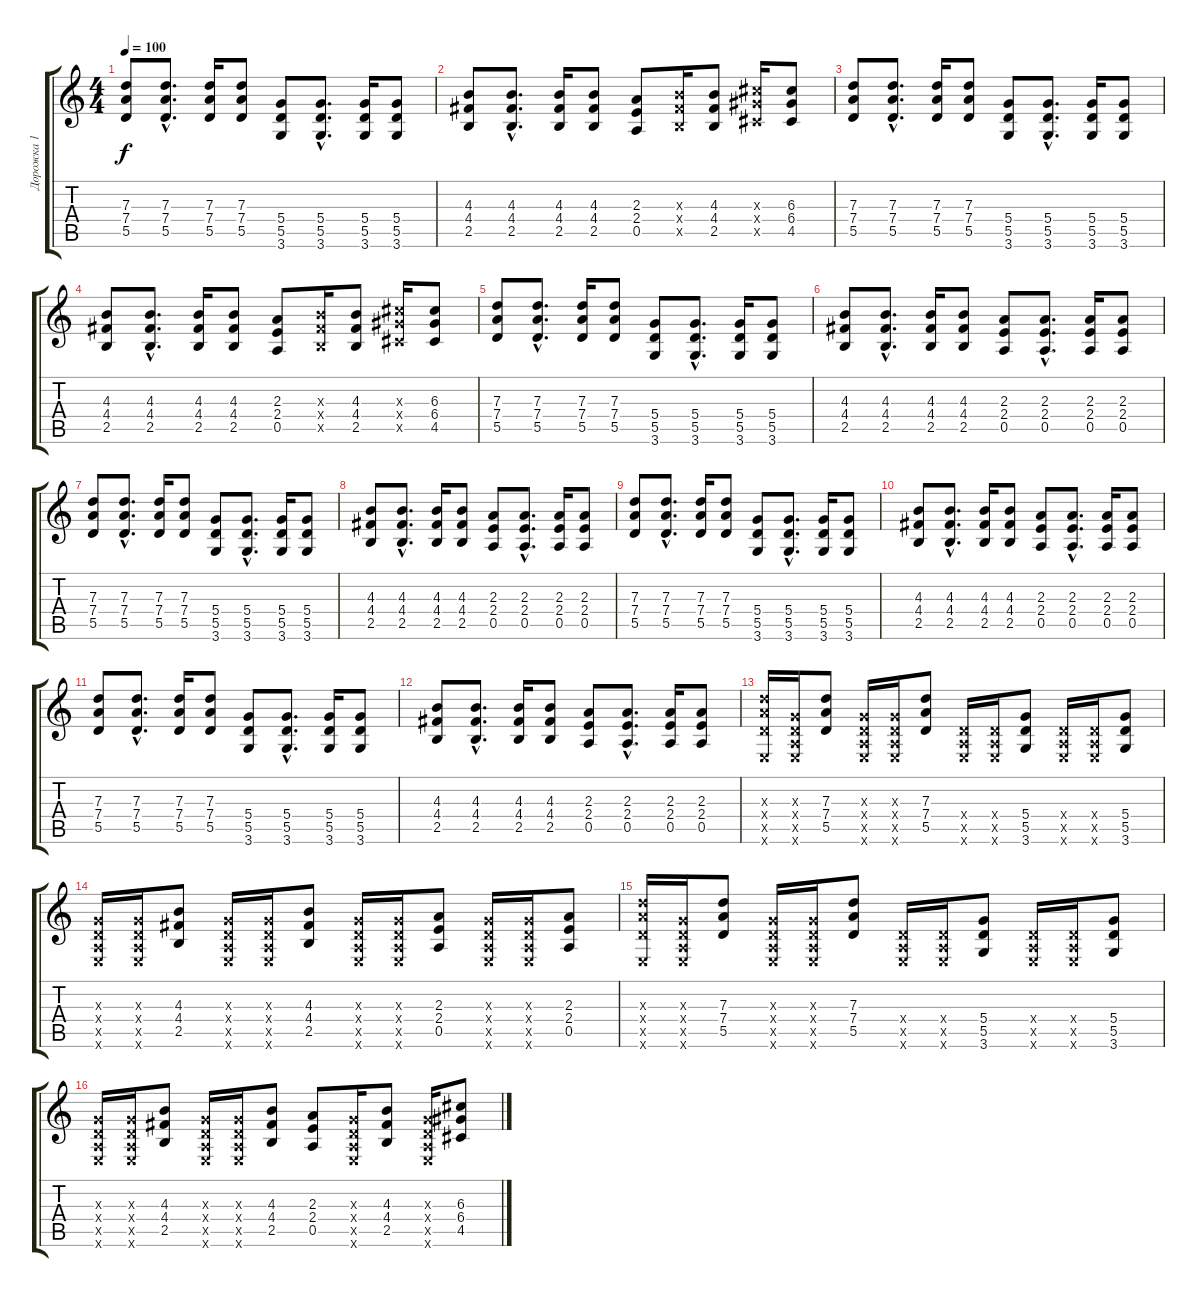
\track ("Дорожка 1" "Дорожка 1") {instrument acousticguitarsteel}
\staff {score tabs}
\tuning (E4 B3 G3 D3 A2 E2) {hide}
\ts (4 4)
\tempo 100
\clef g2
\ks c
(7.3 7.4 5.5).8{dy f} (7.3{hac} 7.4{hac} 5.5{hac}).8{d} (7.3 7.4 5.5).16 (7.3 7.4 5.5).8 (5.4 5.5 3.6).8 (5.4{hac} 5.5{hac} 3.6{hac}).8{d} (5.4 5.5 3.6).16 (5.4 5.5 3.6).8 |
(4.3 4.4 2.5).8 (4.3{hac} 4.4{hac} 2.5{hac}).8{d} (4.3 4.4 2.5).16 (4.3 4.4 2.5).8 (2.3 2.4 0.5).8 (4.3{x} 4.4{x} 2.5{x}).16 (4.3 4.4 2.5).8 (6.3{x} 6.4{x} 4.5{x}).16 (6.3 6.4 4.5).8 |
(7.3 7.4 5.5).8 (7.3{hac} 7.4{hac} 5.5{hac}).8{d} (7.3 7.4 5.5).16 (7.3 7.4 5.5).8 (5.4 5.5 3.6).8 (5.4{hac} 5.5{hac} 3.6{hac}).8{d} (5.4 5.5 3.6).16 (5.4 5.5 3.6).8 |
(4.3 4.4 2.5).8 (4.3{hac} 4.4{hac} 2.5{hac}).8{d} (4.3 4.4 2.5).16 (4.3 4.4 2.5).8 (2.3 2.4 0.5).8 (4.3{x} 4.4{x} 2.5{x}).16 (4.3 4.4 2.5).8 (6.3{x} 6.4{x} 4.5{x}).16 (6.3 6.4 4.5).8 |
(7.3 7.4 5.5).8 (7.3{hac} 7.4{hac} 5.5{hac}).8{d} (7.3 7.4 5.5).16 (7.3 7.4 5.5).8 (5.4 5.5 3.6).8 (5.4{hac} 5.5{hac} 3.6{hac}).8{d} (5.4 5.5 3.6).16 (5.4 5.5 3.6).8 |
(4.3 4.4 2.5).8 (4.3{hac} 4.4{hac} 2.5{hac}).8{d} (4.3 4.4 2.5).16 (4.3 4.4 2.5).8 (2.3 2.4 0.5).8 (2.3{hac} 2.4{hac} 0.5{hac}).8{d} (2.3 2.4 0.5).16 (2.3 2.4 0.5).8 |
(7.3 7.4 5.5).8 (7.3{hac} 7.4{hac} 5.5{hac}).8{d} (7.3 7.4 5.5).16 (7.3 7.4 5.5).8 (5.4 5.5 3.6).8 (5.4{hac} 5.5{hac} 3.6{hac}).8{d} (5.4 5.5 3.6).16 (5.4 5.5 3.6).8 |
(4.3 4.4 2.5).8 (4.3{hac} 4.4{hac} 2.5{hac}).8{d} (4.3 4.4 2.5).16 (4.3 4.4 2.5).8 (2.3 2.4 0.5).8 (2.3{hac} 2.4{hac} 0.5{hac}).8{d} (2.3 2.4 0.5).16 (2.3 2.4 0.5).8 |
(7.3 7.4 5.5).8 (7.3{hac} 7.4{hac} 5.5{hac}).8{d} (7.3 7.4 5.5).16 (7.3 7.4 5.5).8 (5.4 5.5 3.6).8 (5.4{hac} 5.5{hac} 3.6{hac}).8{d} (5.4 5.5 3.6).16 (5.4 5.5 3.6).8 |
(4.3 4.4 2.5).8 (4.3{hac} 4.4{hac} 2.5{hac}).8{d} (4.3 4.4 2.5).16 (4.3 4.4 2.5).8 (2.3 2.4 0.5).8 (2.3{hac} 2.4{hac} 0.5{hac}).8{d} (2.3 2.4 0.5).16 (2.3 2.4 0.5).8 |
(7.3 7.4 5.5).8 (7.3{hac} 7.4{hac} 5.5{hac}).8{d} (7.3 7.4 5.5).16 (7.3 7.4 5.5).8 (5.4 5.5 3.6).8 (5.4{hac} 5.5{hac} 3.6{hac}).8{d} (5.4 5.5 3.6).16 (5.4 5.5 3.6).8 |
(4.3 4.4 2.5).8 (4.3{hac} 4.4{hac} 2.5{hac}).8{d} (4.3 4.4 2.5).16 (4.3 4.4 2.5).8 (2.3 2.4 0.5).8 (2.3{hac} 2.4{hac} 0.5{hac}).8{d} (2.3 2.4 0.5).16 (2.3 2.4 0.5).8 |
(7.3{x} 7.4{x} 5.5{x} 0.6{x}).16 (0.3{x} 0.4{x} 0.5{x} 0.6{x}).16 (7.3 7.4 5.5).8 (0.3{x} 0.4{x} 0.5{x} 0.6{x}).16 (0.3{x} 0.4{x} 0.5{x} 0.6{x}).16 (7.3 7.4 5.5).8 (0.4{x} 0.5{x} 0.6{x}).16 (0.4{x} 0.5{x} 0.6{x}).16 (5.4 5.5 3.6).8 (0.4{x} 0.5{x} 0.6{x}).16 (0.4{x} 0.5{x} 0.6{x}).16 (5.4 5.5 3.6).8 |
(0.3{x} 0.4{x} 0.5{x} 0.6{x}).16 (0.3{x} 0.4{x} 0.5{x} 0.6{x}).16 (4.3 4.4 2.5).8 (0.3{x} 0.4{x} 0.5{x} 0.6{x}).16 (0.3{x} 0.4{x} 0.5{x} 0.6{x}).16 (4.3 4.4 2.5).8 (0.3{x} 0.4{x} 0.5{x} 0.6{x}).16 (0.3{x} 0.4{x} 0.5{x} 0.6{x}).16 (2.3 2.4 0.5).8 (0.3{x} 0.4{x} 0.5{x} 0.6{x}).16 (0.3{x} 0.4{x} 0.5{x} 0.6{x}).16 (2.3 2.4 0.5).8 |
(7.3{x} 7.4{x} 5.5{x} 0.6{x}).16 (0.3{x} 0.4{x} 0.5{x} 0.6{x}).16 (7.3 7.4 5.5).8 (0.3{x} 0.4{x} 0.5{x} 0.6{x}).16 (0.3{x} 0.4{x} 0.5{x} 0.6{x}).16 (7.3 7.4 5.5).8 (0.4{x} 0.5{x} 0.6{x}).16 (0.4{x} 0.5{x} 0.6{x}).16 (5.4 5.5 3.6).8 (0.4{x} 0.5{x} 0.6{x}).16 (0.4{x} 0.5{x} 0.6{x}).16 (5.4 5.5 3.6).8 |
(0.3{x} 0.4{x} 0.5{x} 0.6{x}).16 (0.3{x} 0.4{x} 0.5{x} 0.6{x}).16 (4.3 4.4 2.5).8 (0.3{x} 0.4{x} 0.5{x} 0.6{x}).16 (0.3{x} 0.4{x} 0.5{x} 0.6{x}).16 (4.3 4.4 2.5).8 (2.3 2.4 0.5).8 (0.3{x} 0.4{x} 0.5{x} 0.6{x}).16 (4.3 4.4 2.5).8 (0.3{x} 0.4{x} 0.5{x} 0.6{x}).16 (6.3 6.4 4.5).8
